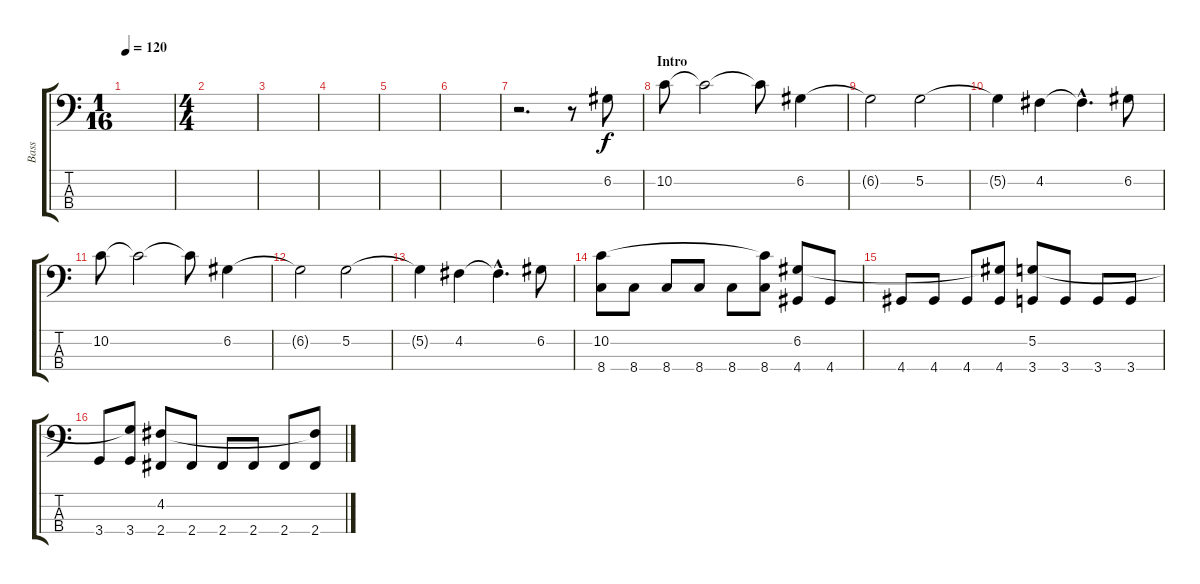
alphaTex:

\track ("Bass" "Bass") {instrument electricbassfinger}
\staff {score tabs}
\tuning (G2 D2 A1 E1) {hide}
\ts (1 16)
\tempo 120
\clef f4
\ks c
|
\ts (4 4)
|
|
|
|
|
r.2{d} r.8 6.2.8 |
\section ("" "Intro")
10.2.8 10.2{t}.2 10.2{t}.8 6.2.4 |
6.2{t}.2 5.2.2 |
5.2{t}.4 4.2.4 4.2{hac t}.4{d} 6.2.8 |
10.2.8 10.2{t}.2 10.2{t}.8 6.2.4 |
6.2{t}.2 5.2.2 |
5.2{t}.4 4.2.4 4.2{hac t}.4{d} 6.2.8 |
(10.2 8.4).8 8.4.8 8.4.8 8.4.8 8.4.8 (10.2{t} 8.4).8 (6.2 4.4).8 4.4.8 |
4.4.8 4.4.8 4.4.8 (6.2{t} 4.4).8 (5.2 3.4).8 3.4.8 3.4.8 3.4.8 |
3.4.8 (5.2{t} 3.4).8 (4.2 2.4).8 2.4.8 2.4.8 2.4.8 2.4.8 (4.2{t} 2.4).8
